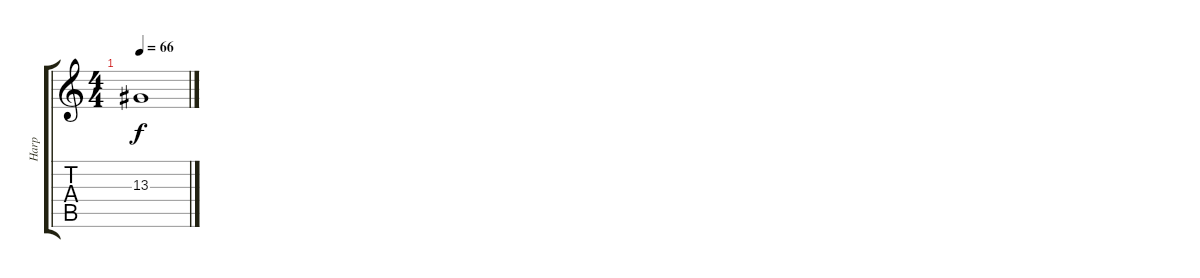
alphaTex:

\track ("Harp" "Harp") {instrument orchestralharp}
\staff {score tabs}
\tuning (E4 B3 G3 D3 A2 E2) {hide}
\ts (4 4)
\tempo 66
\clef g2
\ks c
13.3{t}.1{dy f}
